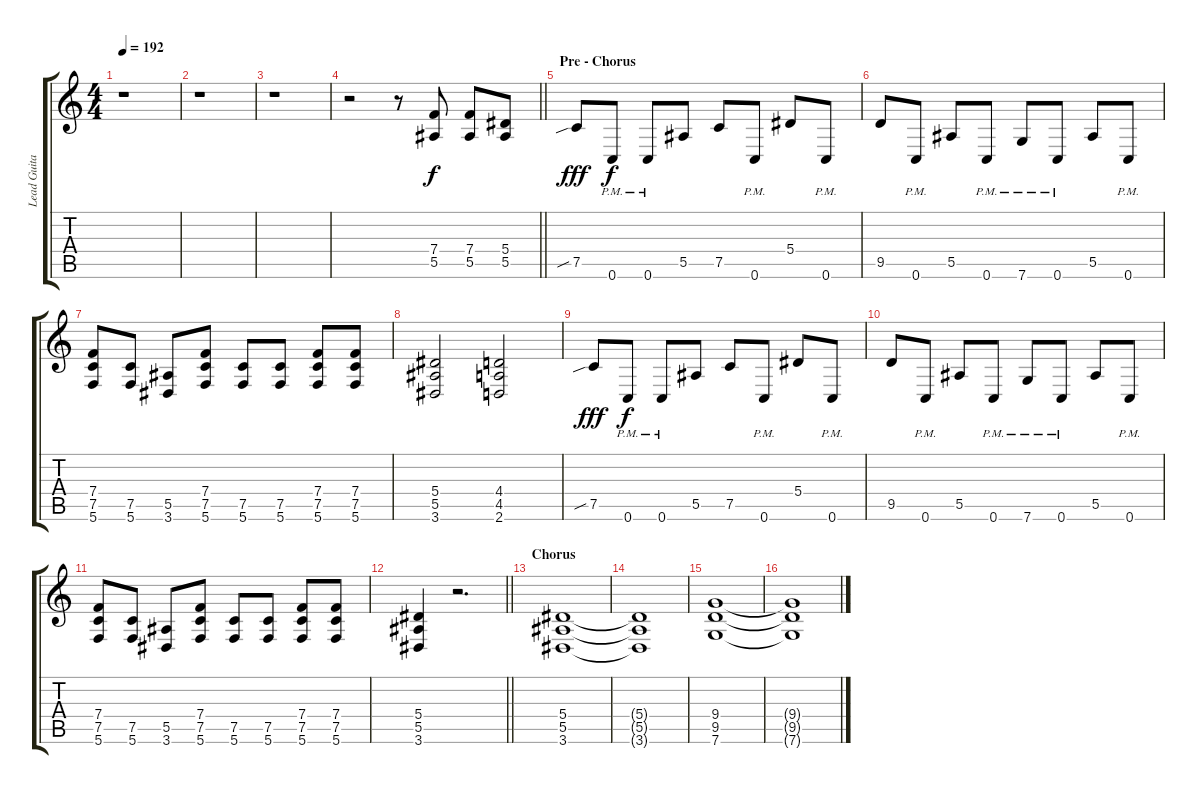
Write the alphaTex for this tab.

\track ("Lead Guitar 2" "Lead Guita") {instrument distortionguitar}
\staff {score tabs}
\tuning (C4 G3 Eb3 Bb2 F2 C2) {hide}
\ts (4 4)
\tempo 192
\clef g2
\ks c
r.1{dy f} |
r.1 |
r.1 |
\barLineRight lightlight
r.2 r.8 (7.4 5.5).8 (7.4 5.5).8 (5.4 5.5).8 |
\section ("" "Pre - Chorus")
7.5{sib}.8{dy fff volume 16} 0.6{pm}.8{dy f} 0.6{pm}.8 5.5.8 7.5.8 0.6{pm}.8 5.4.8 0.6{pm}.8 |
9.5.8 0.6{pm}.8 5.5.8 0.6{pm}.8 7.6{pm}.8 0.6{pm}.8 5.5.8 0.6{pm}.8 |
(7.4 7.5 5.6).8 (7.5 5.6).8 (5.5 3.6).8 (7.4 7.5 5.6).8 (7.5 5.6).8 (7.5 5.6).8 (7.4 7.5 5.6).8 (7.4 7.5 5.6).8 |
(5.4 5.5 3.6).2 (4.4 4.5 2.6).2 |
7.5{sib}.8{dy fff volume 16} 0.6{pm}.8{dy f} 0.6{pm}.8 5.5.8 7.5.8 0.6{pm}.8 5.4.8 0.6{pm}.8 |
9.5.8 0.6{pm}.8 5.5.8 0.6{pm}.8 7.6{pm}.8 0.6{pm}.8 5.5.8 0.6{pm}.8 |
(7.4 7.5 5.6).8 (7.5 5.6).8 (5.5 3.6).8 (7.4 7.5 5.6).8 (7.5 5.6).8 (7.5 5.6).8 (7.4 7.5 5.6).8 (7.4 7.5 5.6).8 |
\barLineRight lightlight
(5.4 5.5 3.6).4 r.2{d} |
\section ("" "Chorus")
(5.4 5.5 3.6).1{volume 13} |
(5.4{t} 5.5{t} 3.6{t}).1 |
(9.4 9.5 7.6).1 |
(9.4{t} 9.5{t} 7.6{t}).1
